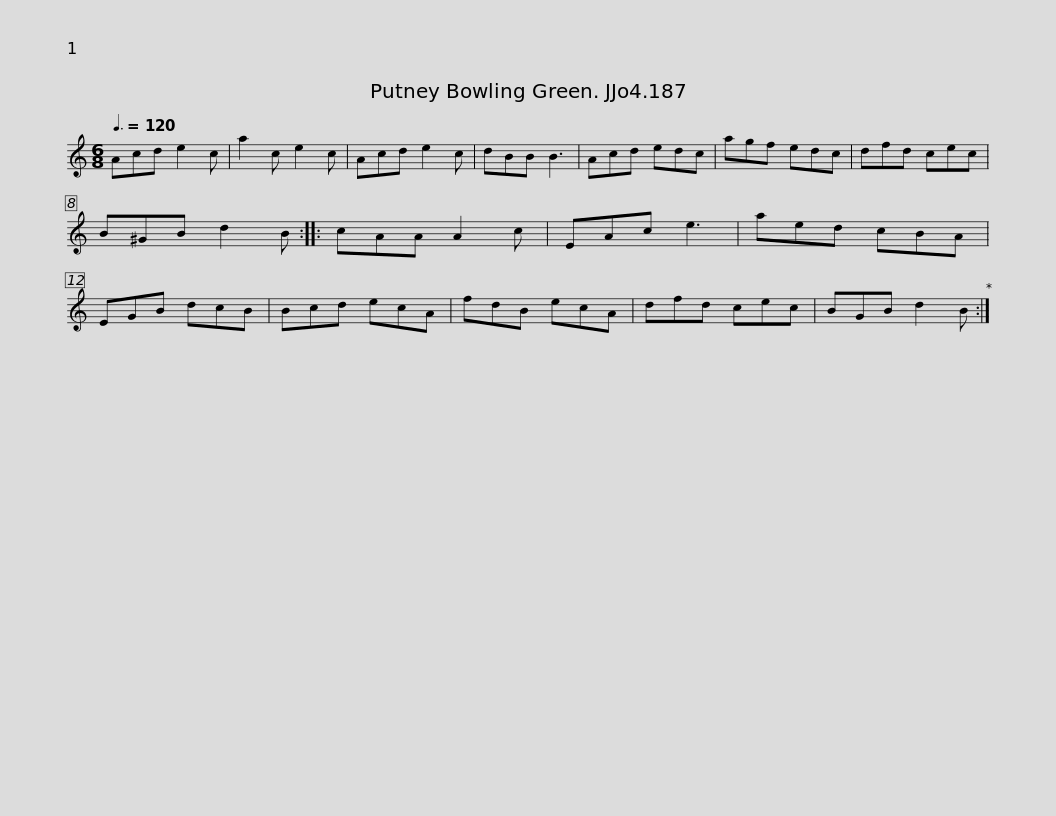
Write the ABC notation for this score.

X:1
L:1/8
Q:3/8=120
M:6/8
I:linebreak $
K:C
V:1 treble
V:1
 Acd e2 c | a2 c e2 c | Acd e2 c | dBB B3 | Acd edc | %5
 agf edc | dfd cec | B^GB d2 B ::$ cAA A2 c | EAc e3 | %10
 aed cBA | EGB dcB | Bcd ecA | fdB ecA | dfd cec | %15
 BGB d2 B :| %16
